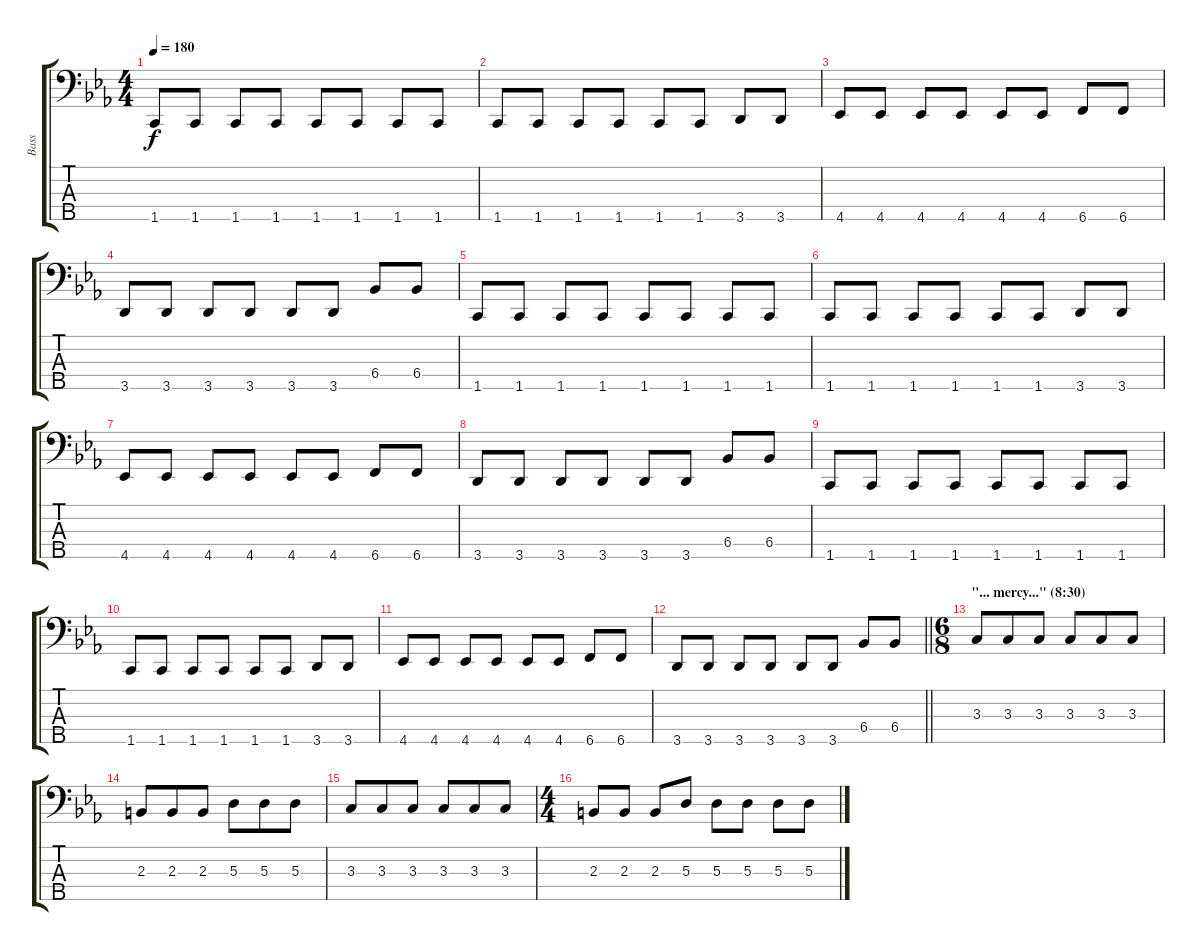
\track ("Bass" "Bass") {instrument electricbassfinger}
\staff {score tabs}
\tuning (G2 D2 A1 E1 B0) {hide}
\ts (4 4)
\tempo 180
\clef f4
\ks cminor
1.5.8{dy f} 1.5.8 1.5.8 1.5.8 1.5.8 1.5.8 1.5.8 1.5.8 |
1.5.8 1.5.8 1.5.8 1.5.8 1.5.8 1.5.8 3.5.8 3.5.8 |
4.5.8 4.5.8 4.5.8 4.5.8 4.5.8 4.5.8 6.5.8 6.5.8 |
3.5.8 3.5.8 3.5.8 3.5.8 3.5.8 3.5.8 6.4.8 6.4.8 |
1.5.8 1.5.8 1.5.8 1.5.8 1.5.8 1.5.8 1.5.8 1.5.8 |
1.5.8 1.5.8 1.5.8 1.5.8 1.5.8 1.5.8 3.5.8 3.5.8 |
4.5.8 4.5.8 4.5.8 4.5.8 4.5.8 4.5.8 6.5.8 6.5.8 |
3.5.8 3.5.8 3.5.8 3.5.8 3.5.8 3.5.8 6.4.8 6.4.8 |
1.5.8 1.5.8 1.5.8 1.5.8 1.5.8 1.5.8 1.5.8 1.5.8 |
1.5.8 1.5.8 1.5.8 1.5.8 1.5.8 1.5.8 3.5.8 3.5.8 |
4.5.8 4.5.8 4.5.8 4.5.8 4.5.8 4.5.8 6.5.8 6.5.8 |
\barLineRight lightlight
3.5.8 3.5.8 3.5.8 3.5.8 3.5.8 3.5.8 6.4.8 6.4.8 |
\ts (6 8)
\section ("" "\"... mercy...\" (8:30)")
3.3.8 3.3.8 3.3.8 3.3.8 3.3.8 3.3.8 |
2.3.8 2.3.8 2.3.8 5.3.8 5.3.8 5.3.8 |
3.3.8 3.3.8 3.3.8 3.3.8 3.3.8 3.3.8 |
\ts (4 4)
2.3.8 2.3.8 2.3.8 5.3.8 5.3.8 5.3.8 5.3.8 5.3.8
